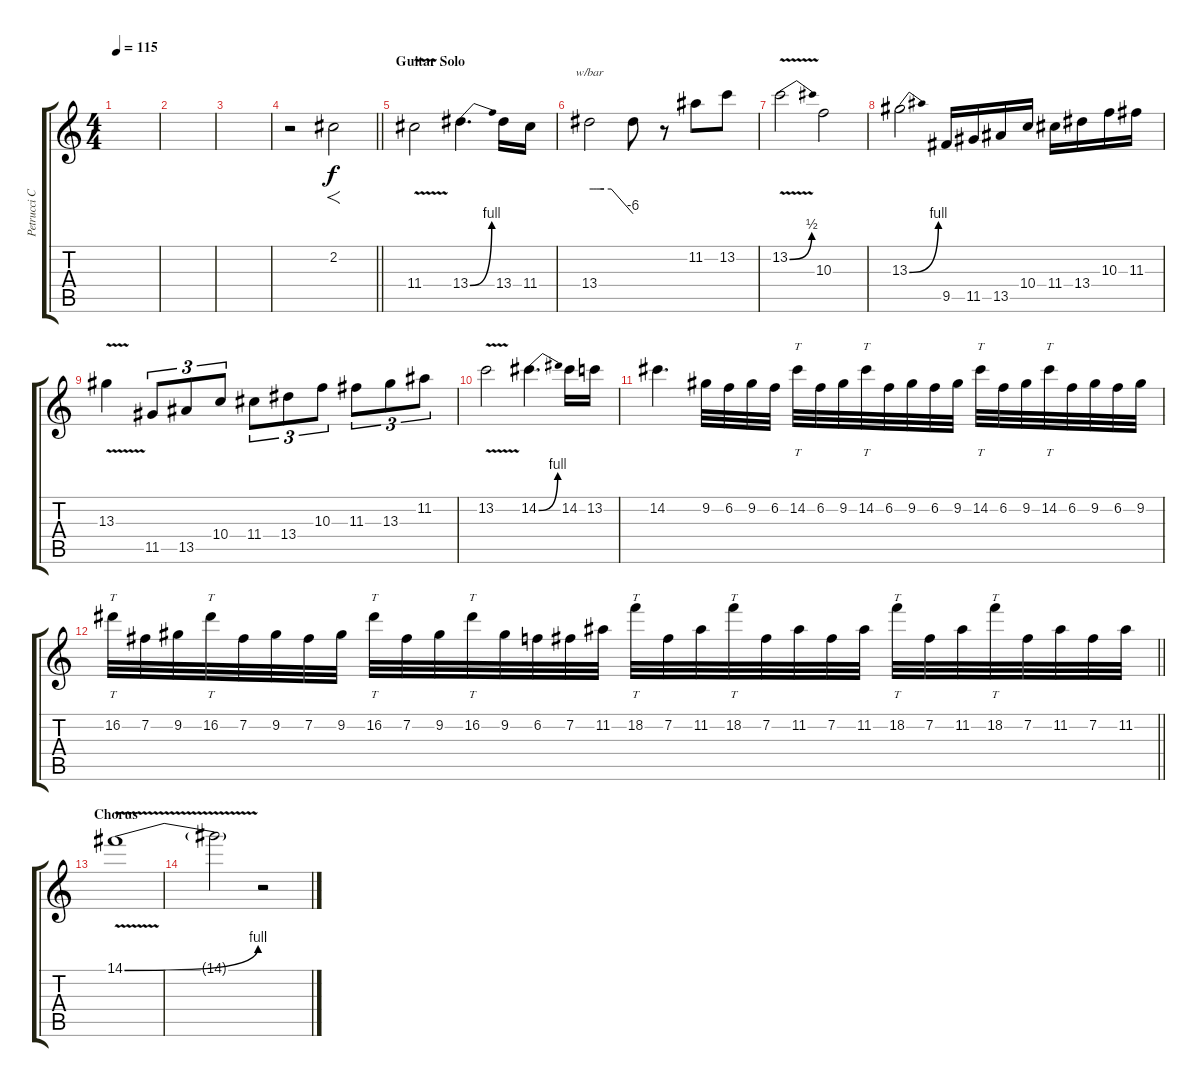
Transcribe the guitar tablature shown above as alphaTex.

\track ("Petrucci Clean" "Petrucci C") {instrument electricguitarclean}
\staff {score tabs}
\tuning (E4 B3 G3 D3 A2 E2) {hide}
\ts (4 4)
\tempo 115
\clef g2
\ks c
|
|
|
\barLineRight lightlight
r.2{volume 16 instrument overdrivenguitar} 2.2.2{f} |
\section ("" "Guitar Solo")
11.4{v}.2 13.4{be (bend 0 0 60 4)}.4{d} 13.4.16 11.4.16 |
13.4.2{tbe (custom default 0 0 5 0 10 0 16 0 20 0 30 0 60 -24)} 13.4{t}.8 r.8 11.2.8 13.2.8 |
13.2{be (bend 0 0 60 2) v}.2 10.3.2 |
13.3{be (bend 0 0 60 4)}.2 9.5.16 11.5.16 13.5.16 10.4.16 11.4.16 13.4.16 10.3.16 11.3.16 |
13.3{v}.4 11.5.8{tu (3 2)} 13.5.8{tu (3 2)} 10.4.8{tu (3 2)} 11.4.8{tu (3 2)} 13.4.8{tu (3 2)} 10.3.8{tu (3 2)} 11.3.8{tu (3 2)} 13.3.8{tu (3 2)} 11.2.8{tu (3 2)} |
13.2{v}.2 14.2{be (bend 0 0 60 4)}.4{d} 14.2.16 13.2.16 |
14.2.4{d} 9.2.32 6.2.32 9.2.32 6.2.32 14.2.32{tt} 6.2.32 9.2.32 14.2.32{tt} 6.2.32 9.2.32 6.2.32 9.2.32 14.2.32{tt} 6.2.32 9.2.32 14.2.32{tt} 6.2.32 9.2.32 6.2.32 9.2.32 |
\barLineRight lightlight
16.2.32{tt} 7.2.32 9.2.32 16.2.32{tt} 7.2.32 9.2.32 7.2.32 9.2.32 16.2.32{tt} 7.2.32 9.2.32 16.2.32{tt} 9.2.32 6.2.32 7.2.32 11.2.32 18.2.32{tt} 7.2.32 11.2.32 18.2.32{tt} 7.2.32 11.2.32 7.2.32 11.2.32 18.2.32{tt} 7.2.32 11.2.32 18.2.32{tt} 7.2.32 11.2.32 7.2.32 11.2.32 |
\section ("" "Chorus")
14.1{be (bend 0 0 60 4) v}.1 |
14.1{t}.2 r.2
